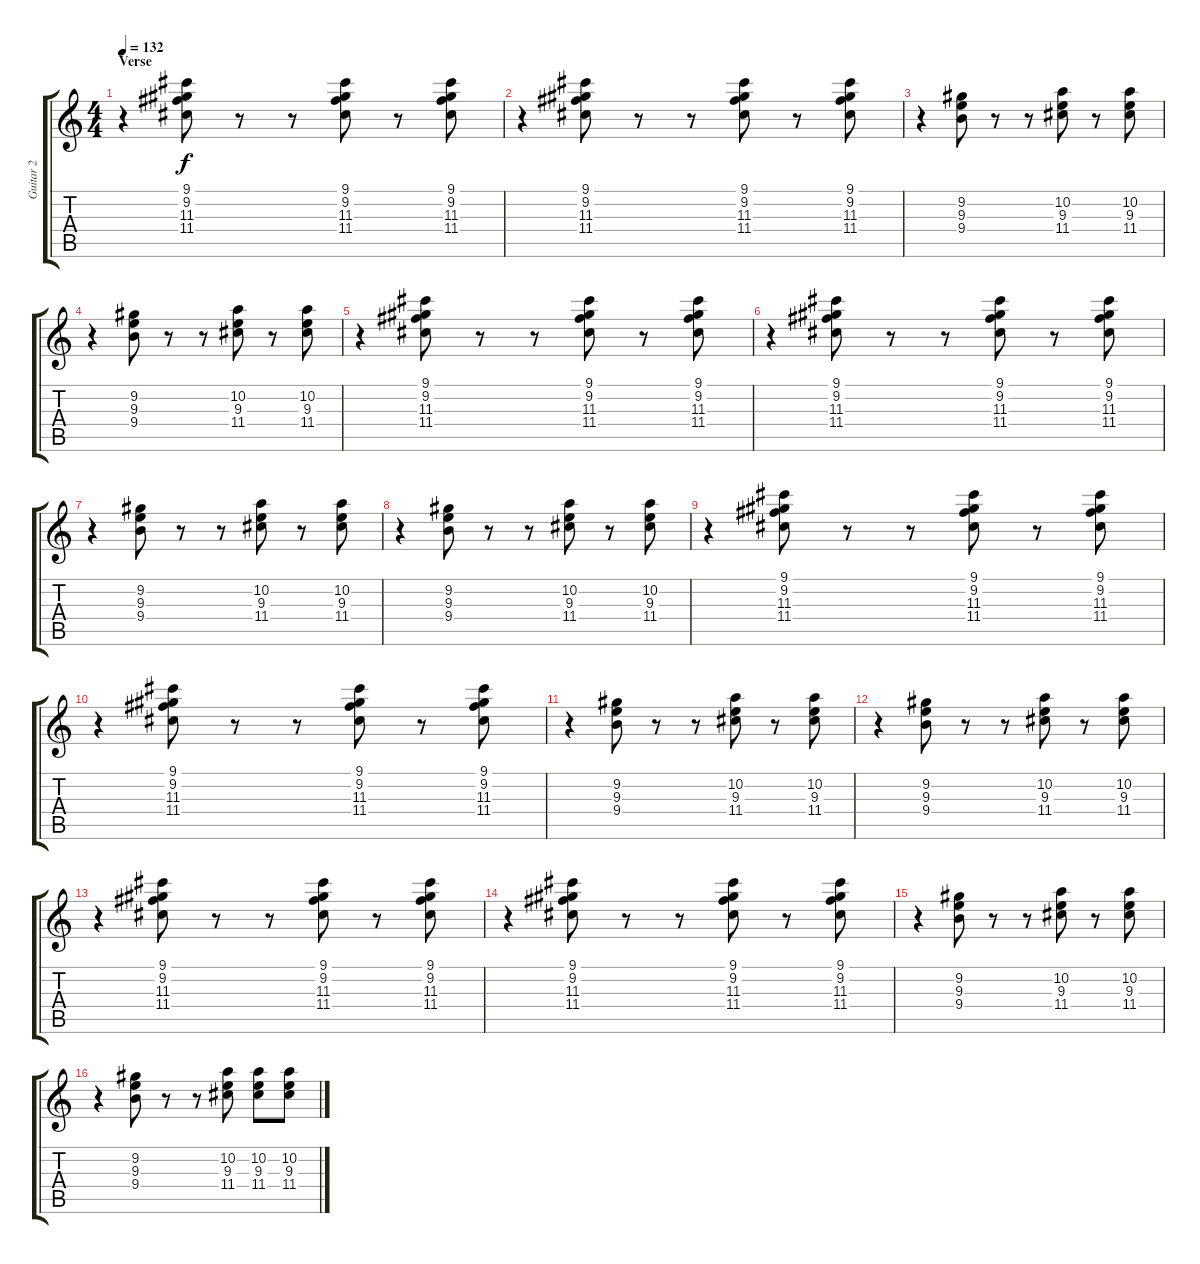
\track ("Guitar 2" "Guitar 2") {instrument electricguitarclean}
\staff {score tabs}
\tuning (E4 B3 G3 D3 A2 E2) {hide}
\ts (4 4)
\section ("" "Verse")
\tempo 132
\clef g2
\ks c
r.4{dy f instrument electricguitarclean} (9.1 9.2 11.3 11.4).8 r.8 r.8 (9.1 9.2 11.3 11.4).8 r.8 (9.1 9.2 11.3 11.4).8 |
r.4 (9.1 9.2 11.3 11.4).8 r.8 r.8 (9.1 9.2 11.3 11.4).8 r.8 (9.1 9.2 11.3 11.4).8 |
r.4 (9.2 9.3 9.4).8 r.8 r.8 (10.2 9.3 11.4).8 r.8 (10.2 9.3 11.4).8 |
r.4 (9.2 9.3 9.4).8 r.8 r.8 (10.2 9.3 11.4).8 r.8 (10.2 9.3 11.4).8 |
r.4 (9.1 9.2 11.3 11.4).8 r.8 r.8 (9.1 9.2 11.3 11.4).8 r.8 (9.1 9.2 11.3 11.4).8 |
r.4 (9.1 9.2 11.3 11.4).8 r.8 r.8 (9.1 9.2 11.3 11.4).8 r.8 (9.1 9.2 11.3 11.4).8 |
r.4 (9.2 9.3 9.4).8 r.8 r.8 (10.2 9.3 11.4).8 r.8 (10.2 9.3 11.4).8 |
r.4 (9.2 9.3 9.4).8 r.8 r.8 (10.2 9.3 11.4).8 r.8 (10.2 9.3 11.4).8 |
r.4 (9.1 9.2 11.3 11.4).8 r.8 r.8 (9.1 9.2 11.3 11.4).8 r.8 (9.1 9.2 11.3 11.4).8 |
r.4 (9.1 9.2 11.3 11.4).8 r.8 r.8 (9.1 9.2 11.3 11.4).8 r.8 (9.1 9.2 11.3 11.4).8 |
r.4 (9.2 9.3 9.4).8 r.8 r.8 (10.2 9.3 11.4).8 r.8 (10.2 9.3 11.4).8 |
r.4 (9.2 9.3 9.4).8 r.8 r.8 (10.2 9.3 11.4).8 r.8 (10.2 9.3 11.4).8 |
r.4 (9.1 9.2 11.3 11.4).8 r.8 r.8 (9.1 9.2 11.3 11.4).8 r.8 (9.1 9.2 11.3 11.4).8 |
r.4 (9.1 9.2 11.3 11.4).8 r.8 r.8 (9.1 9.2 11.3 11.4).8 r.8 (9.1 9.2 11.3 11.4).8 |
r.4 (9.2 9.3 9.4).8 r.8 r.8 (10.2 9.3 11.4).8 r.8 (10.2 9.3 11.4).8 |
r.4 (9.2 9.3 9.4).8 r.8 r.8 (10.2 9.3 11.4).8 (10.2 9.3 11.4).8 (10.2 9.3 11.4).8
